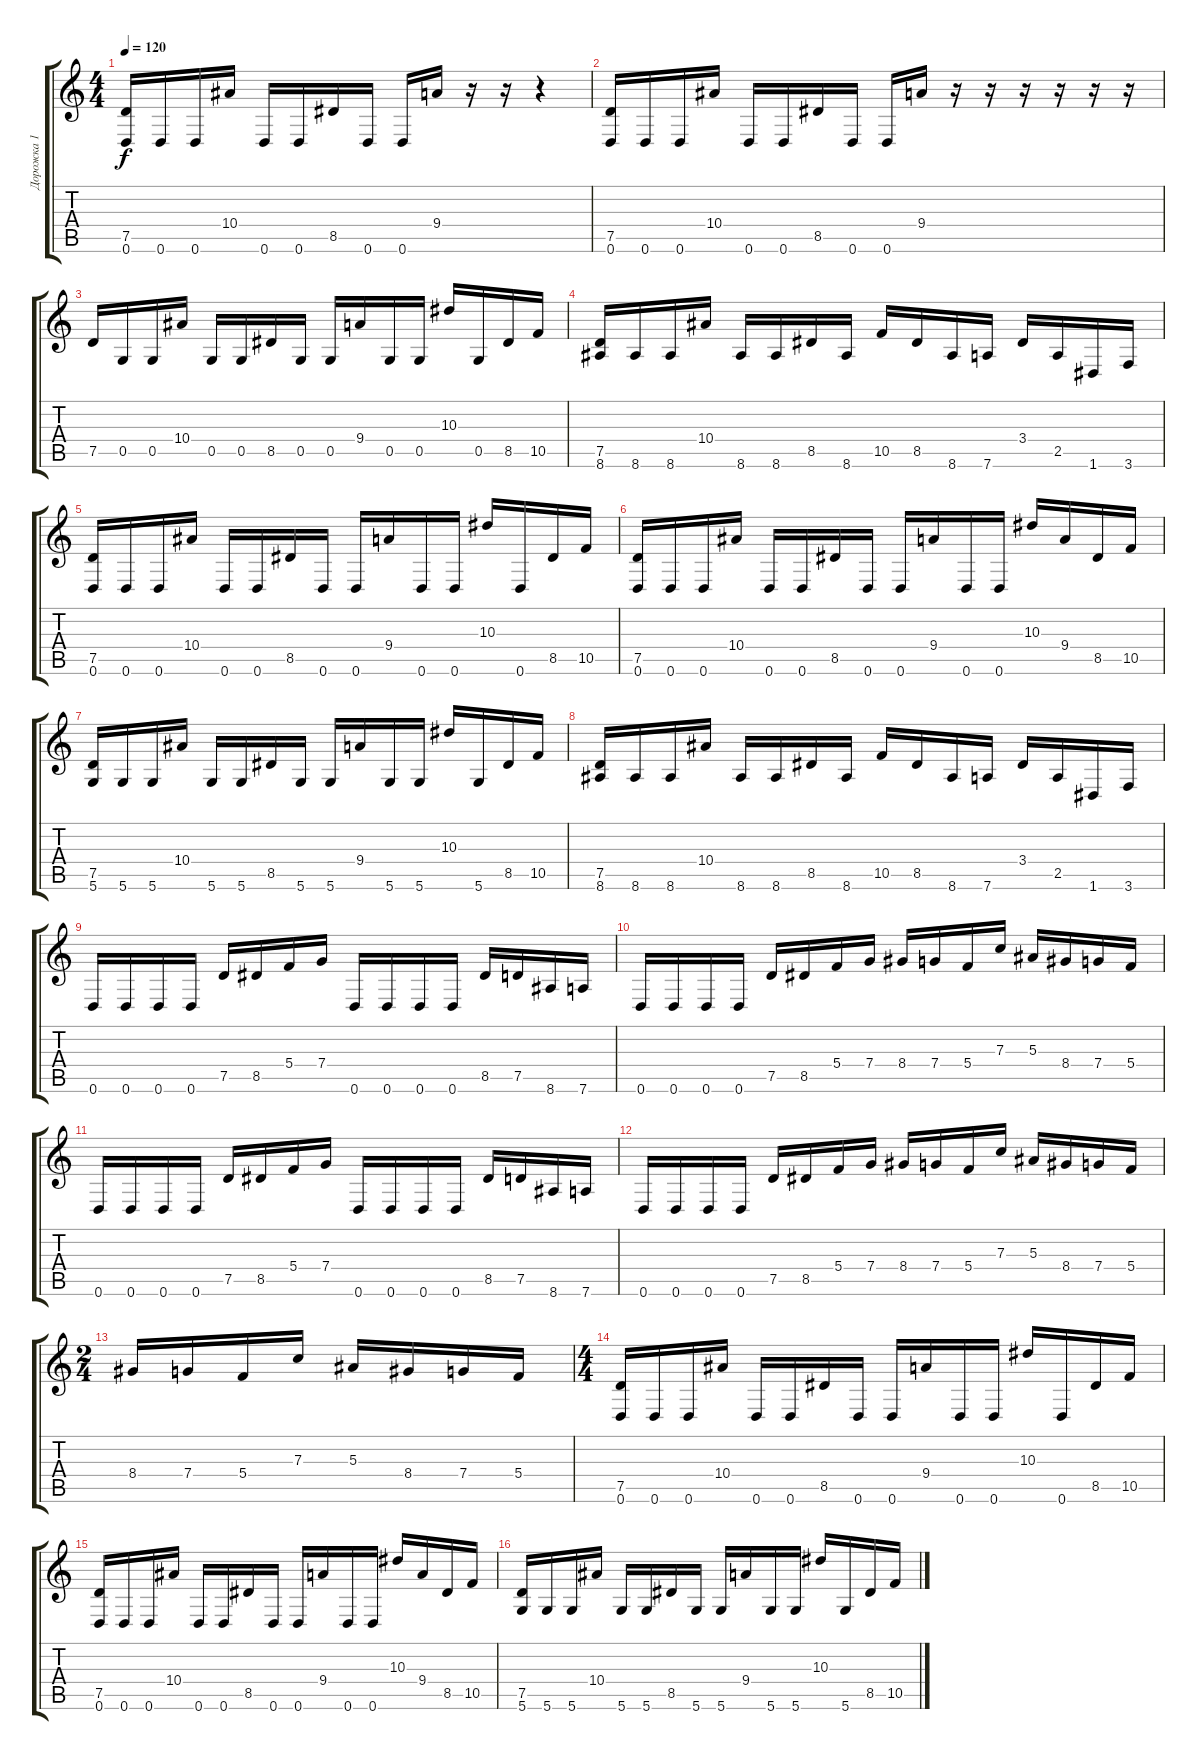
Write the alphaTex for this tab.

\track ("Дорожка 1" "Дорожка 1") {instrument distortionguitar}
\staff {score tabs}
\tuning (D4 A3 F3 C3 G2 D2) {hide}
\ts (4 4)
\tempo 120
\clef g2
\ks c
(7.5 0.6).16{dy f} 0.6.16 0.6.16 10.4.16 0.6.16 0.6.16 8.5.16 0.6.16 0.6.16 9.4.16 r.16 r.16 r.4 |
(7.5 0.6).16 0.6.16 0.6.16 10.4.16 0.6.16 0.6.16 8.5.16 0.6.16 0.6.16 9.4.16 r.16 r.16 r.16 r.16 r.16 r.16 |
7.5.16 0.5.16 0.5.16 10.4.16 0.5.16 0.5.16 8.5.16 0.5.16 0.5.16 9.4.16 0.5.16 0.5.16 10.3.16 0.5.16 8.5.16 10.5.16 |
(7.5 8.6).16 8.6.16 8.6.16 10.4.16 8.6.16 8.6.16 8.5.16 8.6.16 10.5.16 8.5.16 8.6.16 7.6.16 3.4.16 2.5.16 1.6.16 3.6.16 |
(7.5 0.6).16 0.6.16 0.6.16 10.4.16 0.6.16 0.6.16 8.5.16 0.6.16 0.6.16 9.4.16 0.6.16 0.6.16 10.3.16 0.6.16 8.5.16 10.5.16 |
(7.5 0.6).16 0.6.16 0.6.16 10.4.16 0.6.16 0.6.16 8.5.16 0.6.16 0.6.16 9.4.16 0.6.16 0.6.16 10.3.16 9.4.16 8.5.16 10.5.16 |
(7.5 5.6).16 5.6.16 5.6.16 10.4.16 5.6.16 5.6.16 8.5.16 5.6.16 5.6.16 9.4.16 5.6.16 5.6.16 10.3.16 5.6.16 8.5.16 10.5.16 |
(7.5 8.6).16 8.6.16 8.6.16 10.4.16 8.6.16 8.6.16 8.5.16 8.6.16 10.5.16 8.5.16 8.6.16 7.6.16 3.4.16 2.5.16 1.6.16 3.6.16 |
0.6.16 0.6.16 0.6.16 0.6.16 7.5.16 8.5.16 5.4.16 7.4.16 0.6.16 0.6.16 0.6.16 0.6.16 8.5.16 7.5.16 8.6.16 7.6.16 |
0.6.16 0.6.16 0.6.16 0.6.16 7.5.16 8.5.16 5.4.16 7.4.16 8.4.16 7.4.16 5.4.16 7.3.16 5.3.16 8.4.16 7.4.16 5.4.16 |
0.6.16 0.6.16 0.6.16 0.6.16 7.5.16 8.5.16 5.4.16 7.4.16 0.6.16 0.6.16 0.6.16 0.6.16 8.5.16 7.5.16 8.6.16 7.6.16 |
0.6.16 0.6.16 0.6.16 0.6.16 7.5.16 8.5.16 5.4.16 7.4.16 8.4.16 7.4.16 5.4.16 7.3.16 5.3.16 8.4.16 7.4.16 5.4.16 |
\ts (2 4)
8.4.16 7.4.16 5.4.16 7.3.16 5.3.16 8.4.16 7.4.16 5.4.16 |
\ts (4 4)
(7.5 0.6).16 0.6.16 0.6.16 10.4.16 0.6.16 0.6.16 8.5.16 0.6.16 0.6.16 9.4.16 0.6.16 0.6.16 10.3.16 0.6.16 8.5.16 10.5.16 |
(7.5 0.6).16 0.6.16 0.6.16 10.4.16 0.6.16 0.6.16 8.5.16 0.6.16 0.6.16 9.4.16 0.6.16 0.6.16 10.3.16 9.4.16 8.5.16 10.5.16 |
(7.5 5.6).16 5.6.16 5.6.16 10.4.16 5.6.16 5.6.16 8.5.16 5.6.16 5.6.16 9.4.16 5.6.16 5.6.16 10.3.16 5.6.16 8.5.16 10.5.16
